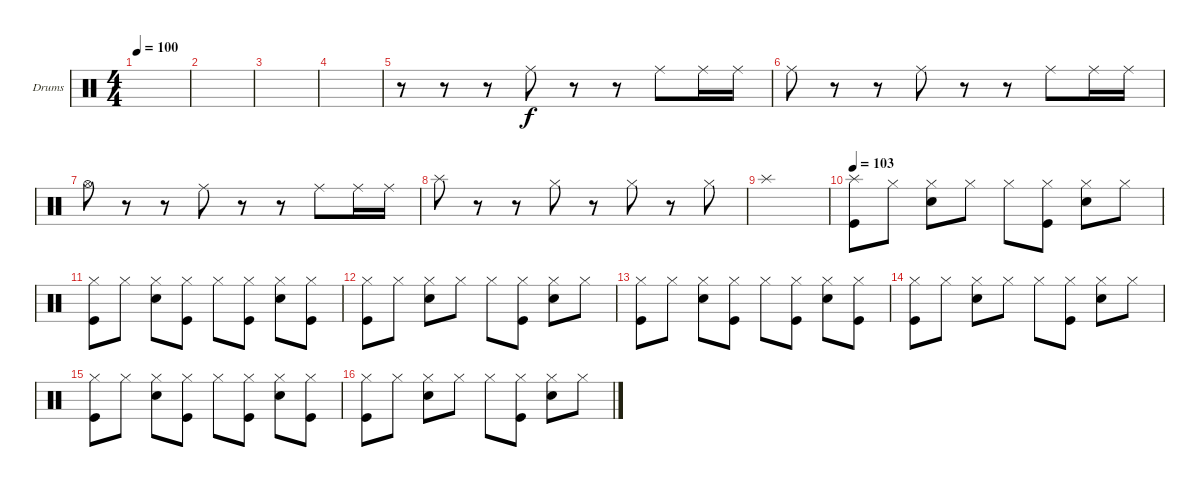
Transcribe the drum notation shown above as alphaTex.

\defaultSystemsLayout 4
\bracketExtendMode groupsimilarinstruments
\firstSystemTrackNameOrientation horizontal
\otherSystemsTrackNameOrientation horizontal
\track ("Пашок" "Drums") {instrument percussion}
\staff {score}
\articulation defaults
\ts (4 4)
\tempo 100
\clef neutral
\scale
0.472222
\ks c
|
\scale
0.263889 |
\scale
0.263889 |
\scale
0.333333 |
\scale
0.333333 r.8 r.8 r.8 "Ride (middle)".8 r.8 r.8 "Ride (middle)".8 "Ride (middle)".16 "Ride (middle)".16 |
\scale
0.333333 "Ride (middle)".8 r.8 r.8 "Ride (middle)".8 r.8 r.8 "Ride (middle)".8 "Ride (middle)".16 "Ride (middle)".16 |
\scale
0.333333 "Hi-Hat (open)".8 r.8 r.8 "Ride (middle)".8 r.8 r.8 "Ride (middle)".8 "Ride (middle)".16 "Ride (middle)".16 |
\scale
0.333333 "Splash (hit)".8 r.8 r.8 "Hi-Hat (closed)".8 r.8 "Hi-Hat (closed)".8 r.8 "Hi-Hat (closed)".8 |
\scale
0.333333 "Splash (hit)".1 |
\tempo 103
\scale
0.333333 ("Kick (hit)" "Splash (hit)").8 "Hi-Hat (closed)".8 ("Snare (hit) 2" "Hi-Hat (closed)").8 "Hi-Hat (closed)".8 "Hi-Hat (closed)".8 ("Hi-Hat (closed)" "Kick (hit)").8 ("Hi-Hat (closed)" "Snare (hit) 2").8 "Hi-Hat (closed)".8 |
\scale
0.333333 ("Kick (hit)" "Hi-Hat (closed)").8 "Hi-Hat (closed)".8 ("Snare (hit) 2" "Hi-Hat (closed)").8 ("Kick (hit)" "Hi-Hat (closed)").8 "Hi-Hat (closed)".8 ("Kick (hit)" "Hi-Hat (closed)").8 ("Snare (hit) 2" "Hi-Hat (closed)").8 ("Kick (hit)" "Hi-Hat (closed)").8 |
\scale
0.333333 ("Kick (hit)" "Hi-Hat (closed)").8 "Hi-Hat (closed)".8 ("Snare (hit) 2" "Hi-Hat (closed)").8 "Hi-Hat (closed)".8 "Hi-Hat (closed)".8 ("Hi-Hat (closed)" "Kick (hit)").8 ("Hi-Hat (closed)" "Snare (hit) 2").8 "Hi-Hat (closed)".8 |
\scale
0.333333 ("Kick (hit)" "Hi-Hat (closed)").8 "Hi-Hat (closed)".8 ("Snare (hit) 2" "Hi-Hat (closed)").8 ("Kick (hit)" "Hi-Hat (closed)").8 "Hi-Hat (closed)".8 ("Kick (hit)" "Hi-Hat (closed)").8 ("Snare (hit) 2" "Hi-Hat (closed)").8 ("Kick (hit)" "Hi-Hat (closed)").8 |
\scale
0.333333 ("Kick (hit)" "Hi-Hat (closed)").8 "Hi-Hat (closed)".8 ("Snare (hit) 2" "Hi-Hat (closed)").8 "Hi-Hat (closed)".8 "Hi-Hat (closed)".8 ("Hi-Hat (closed)" "Kick (hit)").8 ("Hi-Hat (closed)" "Snare (hit) 2").8 "Hi-Hat (closed)".8 |
\scale
0.333333 ("Kick (hit)" "Hi-Hat (closed)").8 "Hi-Hat (closed)".8 ("Snare (hit) 2" "Hi-Hat (closed)").8 ("Kick (hit)" "Hi-Hat (closed)").8 "Hi-Hat (closed)".8 ("Kick (hit)" "Hi-Hat (closed)").8 ("Snare (hit) 2" "Hi-Hat (closed)").8 ("Kick (hit)" "Hi-Hat (closed)").8 |
\scale
0.333333 ("Kick (hit)" "Hi-Hat (closed)").8 "Hi-Hat (closed)".8 ("Snare (hit) 2" "Hi-Hat (closed)").8 "Hi-Hat (closed)".8 "Hi-Hat (closed)".8 ("Hi-Hat (closed)" "Kick (hit)").8 ("Hi-Hat (closed)" "Snare (hit) 2").8 "Hi-Hat (closed)".8
